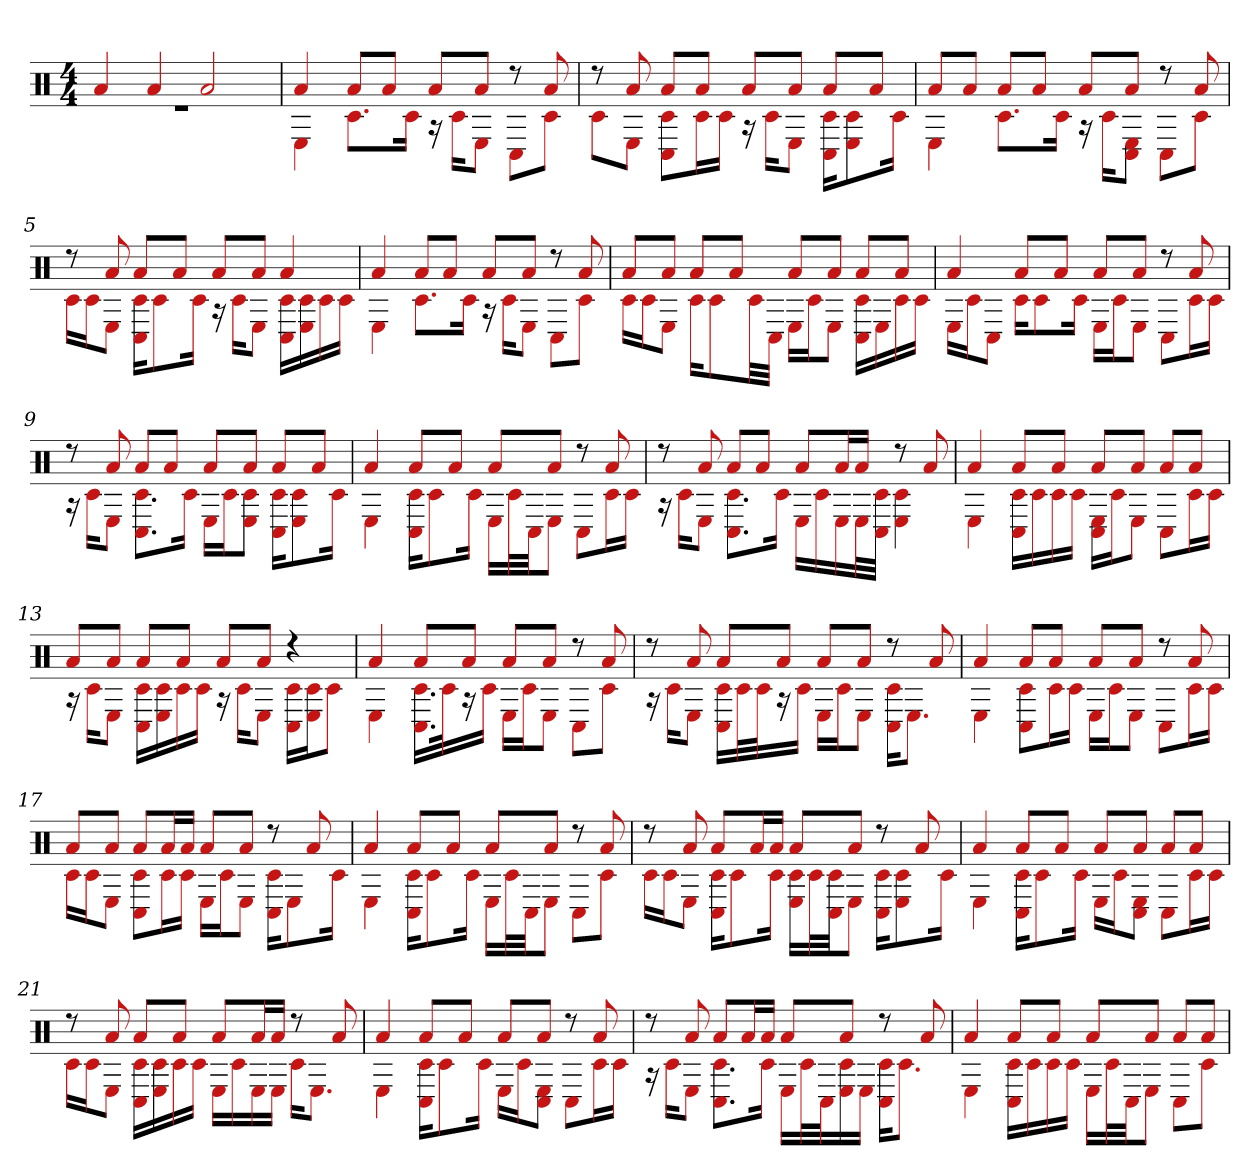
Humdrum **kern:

**kern
*part1
*staff1
*clefX
*k[]
*M4/4
=1
*^
4a	1r
4a	.
2a	.
=2	=2
4a	4E
8aL	8.c#L
8aJ	.
.	16c#Jk
8aL	16r
.	16c#KL
8aJ	8EJ
8r	8C#L
8a	8c#J
=3	=3
8r	8c#L
8a	8EJ
8aL	8C# 8c#L
8aJ	16c#L
.	16c#JJ
8aL	16r
.	16c#KL
8aJ	8EJ
8aL	16C# 16c#KL
.	8E 8c#
8aJ	.
.	16c#Jk
=4	=4
8aL	4E
8aJ	.
8aL	8.c#L
8aJ	.
.	16c#Jk
8aL	16r
.	16c#KL
8aJ	8C# 8EJ
8r	8C#L
8a	8c#J
=5	=5
8r	16c#LL
.	16c#J
8a	8EJ
8aL	16C# 16c#KL
.	8c#
8aJ	.
.	16c#Jk
8aL	16r
.	16c#KL
8aJ	8EJ
4a	16C# 16c#LL
.	16E 16c#
.	16c#
.	16c#JJ
=6	=6
4a	4E
8aL	8.c#L
8aJ	.
.	16c#Jk
8aL	16r
.	16c#KL
8aJ	8EJ
8r	8C#L
8a	8c#J
=7	=7
8aL	16c#LL
.	16c#J
8aJ	8EJ
8aL	16c#KL
.	8c#
8aJ	.
.	32c#LL
.	32C#JJJ
8aL	16ELL
.	16c#J
8aJ	8EJ
8aL	16C# 16c#LL
.	16E
8aJ	16c#
.	16c#JJ
=8	=8
4a	16ELL
.	16c#J
.	8C#J
8aL	16c#KL
.	8c#
8aJ	.
.	16c#Jk
8aL	16ELL
.	16c#J
8aJ	8EJ
8r	8C#L
8a	16c#L
.	16c#JJ
=9	=9
8r	16r
.	16c#KL
8a	8EJ
8aL	8.C# 8.c#L
8aJ	.
.	16c#Jk
8aL	16ELL
.	16c#J
8aJ	8E 8c#J
8aL	16C# 16c#KL
.	8E 8c#
8aJ	.
.	16c#Jk
=10	=10
4a	4E
8aL	16C# 16c#KL
.	8c#
8aJ	.
.	16c#Jk
8aL	16ELL
.	32c#L
.	32C#JJ
8aJ	8EJ
8r	8C#L
8a	16c#L
.	16c#JJ
=11	=11
8r	16r
.	16c#KL
8a	8EJ
8aL	8.C# 8.c#L
8aJ	.
.	16c#Jk
8aL	16ELL
.	16c#
16aL	16E
16aJJ	32EL
.	32C# 32c#JJJ
8r	4E 4c#
8a	.
=12	=12
4a	4E
8aL	16C# 16c#LL
.	16c#
8aJ	16c#
.	16c#JJ
8aL	16E 16C#LL
.	16c#J
8aJ	8EJ
8aL	8C#L
8aJ	16c#L
.	16c#JJ
=13	=13
8aL	16r
.	16c#KL
8aJ	8EJ
8aL	16C# 16c#LL
.	16E 16c#
8aJ	16c#
.	16c#JJ
8aL	16r
.	16c#KL
8aJ	8EJ
4r	16C# 16c#LL
.	16E 16c#J
.	8c#J
=14	=14
4a	4E
8aL	16.C# 16.c#LL
.	32c#k
8aJ	16r
.	16c#JJ
8aL	16ELL
.	16c#J
8aJ	8EJ
8r	8C#L
8a	8c#J
=15	=15
8r	16r
.	16c#KL
8a	8EJ
8aL	16C# 16c#LL
.	32c#L
.	32c#J
8aJ	16r
.	16c#JJ
8aL	16ELL
.	16c#J
8aJ	8EJ
8r	16C# 16c#KL
.	8.EJ
8a	.
=16	=16
4a	4E
8aL	8C# 8c#L
8aJ	16c#L
.	16c#JJ
8aL	16ELL
.	16c#J
8aJ	8EJ
8r	8C#L
8a	16c#L
.	16c#JJ
=17	=17
8aL	16c#LL
.	16c#J
8aJ	8EJ
8aL	8C# 8c#L
16aL	16c#L
16aJJ	16c#JJ
8aL	16ELL
.	16c#J
8aJ	8EJ
8r	16C# 16c#KL
.	8E
8a	.
.	16c#Jk
=18	=18
4a	4E
8aL	16C# 16c#KL
.	8c#
8aJ	.
.	16c#Jk
8aL	16ELL
.	32c#L
.	32C#JJ
8aJ	8EJ
8r	8C#L
8a	8c#J
=19	=19
8r	16c#LL
.	16c#J
8a	8EJ
8aL	16C# 16c#KL
.	8c#
16aL	.
16aJJ	16c#Jk
8aL	16E 16c#LL
.	32c#L
.	32c# 32C#JJ
8aJ	8EJ
8r	16C# 16c#KL
.	8E 8c#
8a	.
.	16c#Jk
=20	=20
4a	4E
8aL	16C# 16c#KL
.	8c#
8aJ	.
.	16c#Jk
8aL	16ELL
.	16c#J
8aJ	8C# 8EJ
8aL	8C#L
8aJ	16c#L
.	16c#JJ
=21	=21
8r	16c#LL
.	16c#J
8a	8EJ
8aL	16C# 16c#LL
.	16E 16c#
8aJ	16c#
.	16c#JJ
8aL	16ELL
.	16c#
16aL	16E
16aJJ	16EJJ
8r	16c#KL
.	8.EJ
8a	.
=22	=22
4a	4E
8aL	16C# 16c#KL
.	8c#
8aJ	.
.	16c#Jk
8aL	16ELL
.	16c#J
8aJ	8C# 8EJ
8r	8C#L
8a	16c#L
.	16c#JJ
=23	=23
8r	16r
.	16c#KL
8a	8EJ
8aL	8.C# 8.c#L
16aL	.
16aJJ	16c#Jk
8aL	16ELL
.	32c#L
.	32C#J
8aJ	16E 16c#
.	16EJJ
8r	16C# 16c#KL
.	8.c#J
8a	.
=24	=24
4a	4E
8aL	16C# 16c#LL
.	16c#
8aJ	16c#
.	16c#JJ
8aL	16ELL
.	32c#L
.	32C#JJ
8aJ	8EJ
8aL	8C#L
8aJ	8c#J
*v	*v
=
*-
